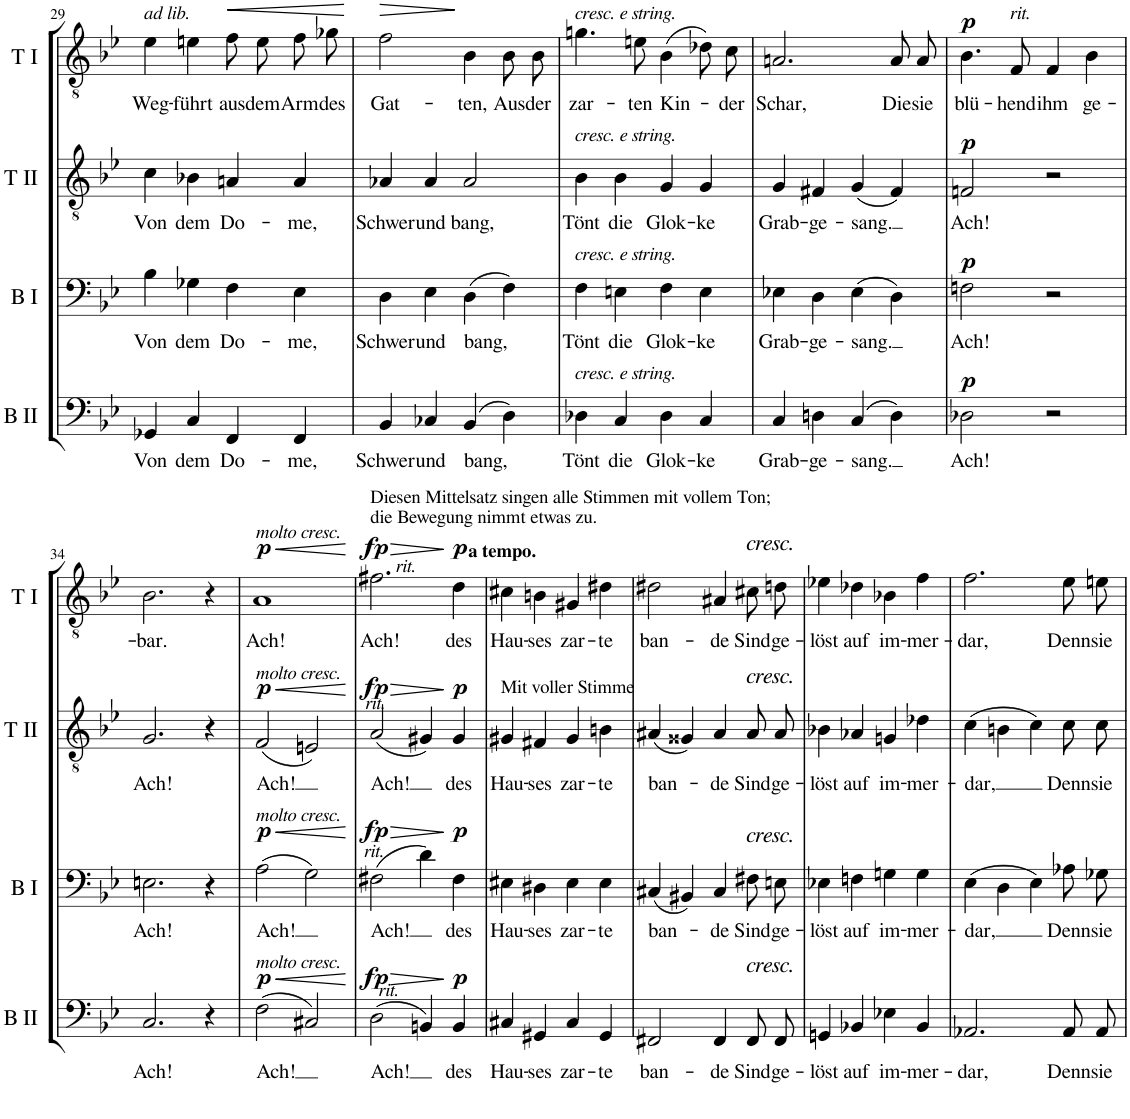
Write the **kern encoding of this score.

**kern	**text	**dynam	**kern	**text	**dynam	**kern	**text	**dynam	**kern	**text	**dynam
*part4	*part4	*part4	*part3	*part3	*part3	*part2	*part2	*part2	*part1	*part1	*part1
*staff4	*staff4	*staff4	*staff3	*staff3	*staff3	*staff2	*staff2	*staff2	*staff1	*staff1	*staff1
*I"Bass II.	*	*	*I"Bass I.	*	*	*I"Tenor II.	*	*	*I"Tenor I.	*	*
*I'B II	*	*	*I'B I	*	*	*I'T II	*	*	*I'T I	*	*
!!LO:PB:g=z
*clefF4	*	*	*clefF4	*	*	*clefGv2	*	*	*clefGv2	*	*
*k[b-e-]	*	*	*k[b-e-]	*	*	*k[b-e-]	*	*	*k[b-e-]	*	*
*M4/4	*	*	*M4/4	*	*	*M4/4	*	*	*M4/4	*	*
*met(c)	*	*	*met(c)	*	*	*met(c)	*	*	*met(c)	*	*
=29	=29	=29	=29	=29	=29	=29	=29	=29	=29	=29	=29
!	!	!	!	!	!	!	!	!	!LO:TX:a:i:t=ad lib.	!	!
!	!LO:LY:b	!	!	!LO:LY:b	!	!	!LO:LY:b	!	!	!LO:LY:b	!
4GG-X/	Von	.	4B-\	Von	.	4c\	Von	.	4e-\	Weg-	.
!	!LO:LY:b	!	!	!LO:LY:b	!	!	!LO:LY:b	!	!	!LO:LY:b	!
4C/	dem	.	4G-X\	dem	.	4B-X\	dem	.	4en\	-führt	.
!	!LO:LY:b	!	!	!LO:LY:b	!	!	!LO:LY:b	!	!	!LO:LY:b	!LO:HP:b
4FF/	Do-	.	4F\	Do-	.	4An/	Do-	.	8f\L	aus	<
!	!	!	!	!	!	!	!	!	!	!LO:LY:b	!
.	.	.	.	.	.	.	.	.	8e\J	dem	.
!	!LO:LY:b	!	!	!LO:LY:b	!	!	!LO:LY:b	!	!	!LO:LY:b	!
4FF/	-me,	.	4E-\	-me,	.	4A/	-me,	.	8f\L	Arm	.
!	!	!	!	!	!	!	!	!	!	!LO:LY:b	!
.	.	.	.	.	.	.	.	.	8g-X\J	des	.
.	.	.	.	.	.	.	.	.	.	.	[
=30	=30	=30	=30	=30	=30	=30	=30	=30	=30	=30	=30
!	!LO:LY:b	!	!	!LO:LY:b	!	!	!LO:LY:b	!	!	!LO:LY:b	!LO:HP:b
4BB-/	Schwer	.	4D\	Schwer	.	4A-X/	Schwer	.	2f\	Gat-	>
!	!LO:LY:b	!	!	!LO:LY:b	!	!	!LO:LY:b	!	!	!	!
4C-X/	und	.	4E-\	und	.	4A-/	und	.	.	.	.
!	!LO:LY:b	!	!	!LO:LY:b	!	!	!LO:LY:b	!	!	!LO:LY:b	!
(4BB-/	bang,	.	(4D\	bang,	.	2A-/	bang,	.	4B-\	-ten,	]
!	!	!	!	!	!	!	!	!	!	!LO:LY:b	!
4D\)	.	.	4F\)	.	.	.	.	.	8B-\L	Aus	.
!	!	!	!	!	!	!	!	!	!	!LO:LY:b	!
.	.	.	.	.	.	.	.	.	8B-\J	der	.
=31	=31	=31	=31	=31	=31	=31	=31	=31	=31	=31	=31
!	!	!	!	!	!	!	!	!	!LO:TX:a:i:t=cresc. e string.	!	!
!	!	!	!	!	!	!LO:TX:a:i:t=cresc. e string.	!	!	!	!	!
!	!	!	!LO:TX:a:i:t=cresc. e string.	!	!	!	!	!	!	!	!
!LO:TX:a:i:t=cresc. e string.	!	!	!	!	!	!	!	!	!	!	!
!	!LO:LY:b	!	!	!LO:LY:b	!	!	!LO:LY:b	!	!	!LO:LY:b	!
4D-X\	Tönt	.	4F\	Tönt	.	4B-\	Tönt	.	4.gn\	zar-	.
!	!LO:LY:b	!	!	!LO:LY:b	!	!	!LO:LY:b	!	!	!	!
4C/	die	.	4En\	die	.	4B-\	die	.	.	.	.
!	!	!	!	!	!	!	!	!	!	!LO:LY:b	!
.	.	.	.	.	.	.	.	.	8en\	-ten	.
!	!LO:LY:b	!	!	!LO:LY:b	!	!	!LO:LY:b	!	!	!LO:LY:b	!
4D-\	Glok-	.	4F\	Glok-	.	4G/	Glok-	.	(4B-\	Kin-	.
!	!LO:LY:b	!	!	!LO:LY:b	!	!	!LO:LY:b	!	!	!	!
4C/	-ke	.	4E\	-ke	.	4G/	-ke	.	8d-X\L)	.	.
!	!	!	!	!	!	!	!	!	!	!LO:LY:b	!
.	.	.	.	.	.	.	.	.	8c\J	-der	.
=32	=32	=32	=32	=32	=32	=32	=32	=32	=32	=32	=32
!	!LO:LY:b	!	!	!LO:LY:b	!	!	!LO:LY:b	!	!	!LO:LY:b	!
4C/	Grab-	.	4E-X\	Grab-	.	4G/	Grab-	.	2.An/	Schar,	.
!	!LO:LY:b	!	!	!LO:LY:b	!	!	!LO:LY:b	!	!	!	!
4Dn\	-ge-	.	4D\	-ge-	.	4F#X/	-ge-	.	.	.	.
!	!LO:LY:b	!	!	!LO:LY:b	!	!	!LO:LY:b	!	!	!	!
(4C/	-sang.	.	(4E-\	-sang.	.	(4G/	-sang.	.	.	.	.
!	!	!	!	!	!	!	!	!	!	!LO:LY:b	!
4D\)	.	.	4D\)	.	.	4F#/)	.	.	8A/L	Die	.
!	!	!	!	!	!	!	!	!	!	!LO:LY:b	!
.	.	.	.	.	.	.	.	.	8A/J	sie	.
=33	=33	=33	=33	=33	=33	=33	=33	=33	=33	=33	=33
!	!LO:LY:b	!LO:DY:a	!	!LO:LY:b	!LO:DY:a	!	!LO:LY:b	!LO:DY:a	!	!LO:LY:b	!LO:DY:a
2D-X\	Ach!	p	2Fn\	Ach!	p	2Fn/	Ach!	p	4.B-\	blü-	p
!	!	!	!	!	!	!	!	!	!LO:TX:a:i:t=rit.	!	!
!	!	!	!	!	!	!	!	!	!	!LO:LY:b	!
.	.	.	.	.	.	.	.	.	8F/	-hend	.
!	!	!	!	!	!	!	!	!	!	!LO:LY:b	!
2r	.	.	2r	.	.	2r	.	.	4F/	ihm	.
!	!	!	!	!	!	!	!	!	!	!LO:LY:b	!
.	.	.	.	.	.	.	.	.	4B-\	ge-	.
!!LO:LB:g=z
=34	=34	=34	=34	=34	=34	=34	=34	=34	=34	=34	=34
!	!LO:LY:b	!	!	!LO:LY:b	!	!	!LO:LY:b	!	!	!LO:LY:b	!
2.C/	Ach!	.	2.En\	Ach!	.	2.G/	Ach!	.	2.B-\	-bar.	.
4r	.	.	4r	.	.	4r	.	.	4r	.	.
=35	=35	=35	=35	=35	=35	=35	=35	=35	=35	=35	=35
!	!	!	!	!	!	!	!	!	!LO:TX:a:i:t=molto cresc.	!	!
!	!	!	!	!	!	!LO:TX:a:i:t=molto cresc.	!	!	!	!	!
!	!	!	!LO:TX:a:i:t=molto cresc.	!	!	!	!	!	!	!	!
!LO:TX:a:i:t=molto cresc.	!	!	!	!	!	!	!	!	!	!	!
!	!LO:LY:b	!LO:HP:b	!	!LO:LY:b	!LO:HP:b	!	!LO:LY:b	!LO:HP:b	!	!LO:LY:b	!LO:HP:b
!	!	!LO:DY:n=1:a	!	!	!LO:DY:n=1:a	!	!	!LO:DY:n=1:a	!	!	!LO:DY:n=1:a
(2F\	Ach!	< p	(2A\	Ach!	< p	(2F/	Ach!	< p	1A	Ach!	< p
2C#X/)	.	.	2G\)	.	.	2En/)	.	.	.	.	.
.	.	[	.	.	[	.	.	[	.	.	[
=36	=36	=36	=36	=36	=36	=36	=36	=36	=36	=36	=36
!	!	!	!	!	!	!	!	!	!LO:TX:a:t=Diesen Mittelsatz singen alle Stimmen mit vollem Ton;	!	!
!	!	!	!	!	!	!	!	!	!LO:TX:a:t=die Bewegung nimmt etwas zu.	!	!
!	!	!	!	!	!	!	!	!	!LO:TX:a:i:t=rit.	!	!
!	!	!	!	!	!	!LO:TX:a:i:t=rit.	!	!	!	!	!
!	!	!	!LO:TX:a:i:t=rit.	!	!	!	!	!	!	!	!
!LO:TX:a:i:t=rit.	!	!	!	!	!	!	!	!	!	!	!
!	!LO:LY:b	!LO:HP:b	!	!LO:LY:b	!LO:HP:b	!	!LO:LY:b	!LO:HP:b	!	!LO:LY:b	!LO:HP:b
!	!	!LO:DY:n=1:a	!	!	!LO:DY:n=1:a	!	!	!LO:DY:n=1:a	!	!	!LO:DY:n=1:a
(2D\	Ach!	> fp	(2F#X\	Ach!	> fp	(2A/	Ach!	> fp	2.f#X\	Ach!	> fp
4BBn/)	.	.	4d\)	.	.	4G#X/)	.	.	.	.	.
!	!	!	!	!	!	!	!	!	!LO:TX:a:B:t=a tempo.	!	!
!	!LO:LY:b	!LO:DY:n=2:a	!	!LO:LY:b	!LO:DY:n=2:a	!	!LO:LY:b	!LO:DY:n=2:a	!	!LO:LY:b	!LO:DY:n=2:a
4BB/	des	] p	4F#\	des	] p	4G#/	des	] p	4d\	des	] p
=37	=37	=37	=37	=37	=37	=37	=37	=37	=37	=37	=37
!	!	!	!	!	!	!LO:TX:a:t=Mit voller Stimme	!	!	!	!	!
!	!LO:LY:b	!	!	!LO:LY:b	!	!	!LO:LY:b	!	!	!LO:LY:b	!
4C#X/	Hau-	.	4E#X\	Hau-	.	4G#X/	Hau-	.	4c#X\	Hau-	.
!	!LO:LY:b	!	!	!LO:LY:b	!	!	!LO:LY:b	!	!	!LO:LY:b	!
4GG#X/	-ses	.	4D#X\	-ses	.	4F#X/	-ses	.	4Bn\	-ses	.
!	!LO:LY:b	!	!	!LO:LY:b	!	!	!LO:LY:b	!	!	!LO:LY:b	!
4C#/	zar-	.	4E#\	zar-	.	4G#/	zar-	.	4G#X/	zar-	.
!	!LO:LY:b	!	!	!LO:LY:b	!	!	!LO:LY:b	!	!	!LO:LY:b	!
4GG#/	-te	.	4E#\	-te	.	4Bn\	-te	.	4d#X\	-te	.
=38	=38	=38	=38	=38	=38	=38	=38	=38	=38	=38	=38
!	!LO:LY:b	!	!	!LO:LY:b	!	!	!LO:LY:b	!	!	!LO:LY:b	!
2FF#X/	ban-	.	(4C#X/	ban-	.	(4A#X/	ban-	.	2d#X\	ban-	.
.	.	.	4BB#X/)	.	.	4G##X/)	.	.	.	.	.
!	!LO:LY:b	!	!	!LO:LY:b	!	!	!LO:LY:b	!	!	!LO:LY:b	!
4FF#/	-de	.	4C#/	-de	.	4A#/	-de	.	4A#X/	-de	.
!	!	!	!	!	!	!	!	!	!LO:TX:a:i:t=cresc.	!	!
!	!	!	!	!	!	!LO:TX:a:i:t=cresc.	!	!	!	!	!
!	!	!	!LO:TX:a:i:t=cresc.	!	!	!	!	!	!	!	!
!LO:TX:a:i:t=cresc.	!	!	!	!	!	!	!	!	!	!	!
!	!LO:LY:b	!	!	!LO:LY:b	!	!	!LO:LY:b	!	!	!LO:LY:b	!
8FF#/L	Sind	.	8F#X\L	Sind	.	8A#/L	Sind	.	8c#X\L	Sind	.
!	!LO:LY:b	!	!	!LO:LY:b	!	!	!LO:LY:b	!	!	!LO:LY:b	!
8FF#/J	ge-	.	8En\J	ge-	.	8A#/J	ge-	.	8dn\J	ge-	.
=39	=39	=39	=39	=39	=39	=39	=39	=39	=39	=39	=39
!	!LO:LY:b	!	!	!LO:LY:b	!	!	!LO:LY:b	!	!	!LO:LY:b	!
4GGn/	-löst	.	4E-X\	-löst	.	4B-X\	-löst	.	4e-X\	-löst	.
!	!LO:LY:b	!	!	!LO:LY:b	!	!	!LO:LY:b	!	!	!LO:LY:b	!
4BB-X/	auf	.	4Fn\	auf	.	4A-X/	auf	.	4d-X\	auf	.
!	!LO:LY:b	!	!	!LO:LY:b	!	!	!LO:LY:b	!	!	!LO:LY:b	!
4E-X\	im-	.	4Gn\	im-	.	4Gn/	im-	.	4B-X\	im-	.
!	!LO:LY:b	!	!	!LO:LY:b	!	!	!LO:LY:b	!	!	!LO:LY:b	!
4BB-/	-mer-	.	4G\	-mer-	.	4d-X\	-mer-	.	4f\	-mer-	.
=40	=40	=40	=40	=40	=40	=40	=40	=40	=40	=40	=40
!	!LO:LY:b	!	!	!LO:LY:b	!	!	!LO:LY:b	!	!	!LO:LY:b	!
2.AA-X/	-dar,	.	(4E-\	-dar,	.	(4c\	-dar,	.	2.f\	-dar,	.
.	.	.	4D\	.	.	4Bn\	.	.	.	.	.
.	.	.	4E-\)	.	.	4c\)	.	.	.	.	.
!	!LO:LY:b	!	!	!LO:LY:b	!	!	!LO:LY:b	!	!	!LO:LY:b	!
8AA-/L	Denn	.	8A-X\L	Denn	.	8c\L	Denn	.	8e-\L	Denn	.
!	!LO:LY:b	!	!	!LO:LY:b	!	!	!LO:LY:b	!	!	!LO:LY:b	!
8AA-/J	sie	.	8G-X\J	sie	.	8c\J	sie	.	8en\J	sie	.
=	=	=	=	=	=	=	=	=	=	=	=
*-	*-	*-	*-	*-	*-	*-	*-	*-	*-	*-	*-
